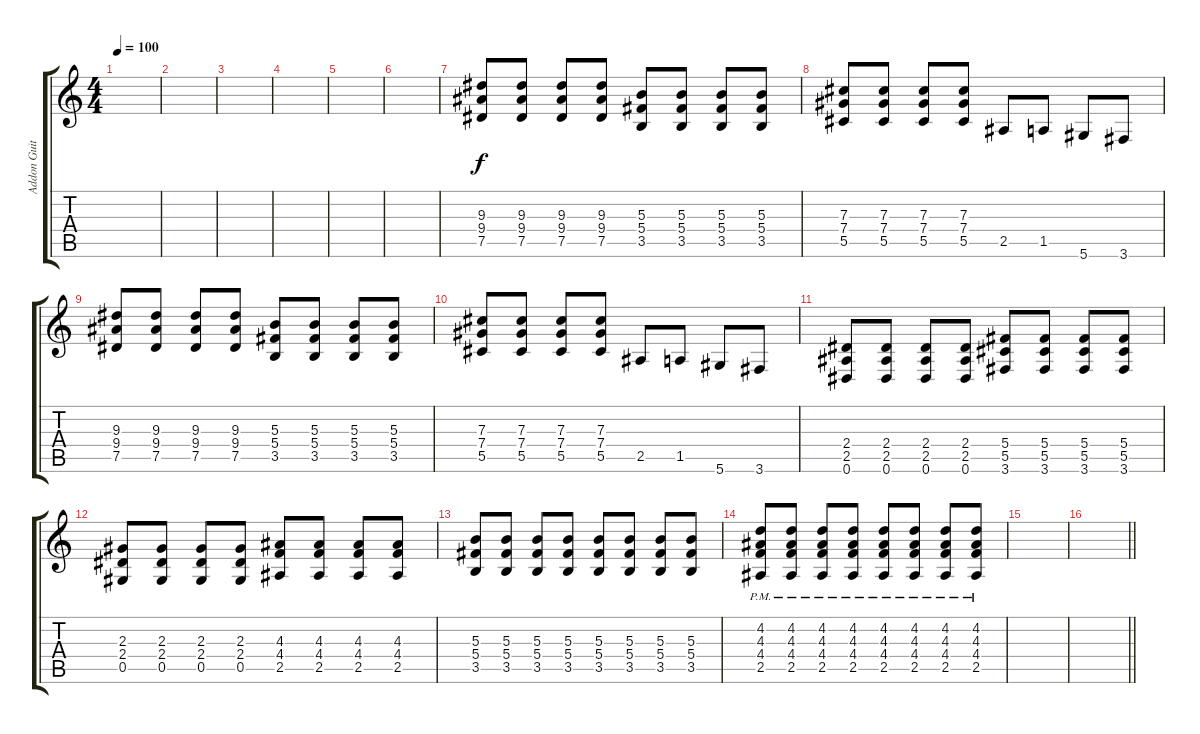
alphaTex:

\track ("Addon Guitar" "Addon Guit") {instrument distortionguitar}
\staff {score tabs}
\tuning (Eb4 Bb3 Gb3 Db3 Ab2 Eb2) {hide}
\ts (4 4)
\tempo 100
\clef g2
\ks c
|
|
|
|
|
|
(9.3 9.4 7.5).8 (9.3 9.4 7.5).8 (9.3 9.4 7.5).8 (9.3 9.4 7.5).8 (5.3 5.4 3.5).8 (5.3 5.4 3.5).8 (5.3 5.4 3.5).8 (5.3 5.4 3.5).8 |
(7.3 7.4 5.5).8 (7.3 7.4 5.5).8 (7.3 7.4 5.5).8 (7.3 7.4 5.5).8 2.5.8 1.5.8 5.6.8 3.6.8 |
(9.3 9.4 7.5).8 (9.3 9.4 7.5).8 (9.3 9.4 7.5).8 (9.3 9.4 7.5).8 (5.3 5.4 3.5).8 (5.3 5.4 3.5).8 (5.3 5.4 3.5).8 (5.3 5.4 3.5).8 |
(7.3 7.4 5.5).8 (7.3 7.4 5.5).8 (7.3 7.4 5.5).8 (7.3 7.4 5.5).8 2.5.8 1.5.8 5.6.8 3.6.8 |
(2.4 2.5 0.6).8 (2.4 2.5 0.6).8 (2.4 2.5 0.6).8 (2.4 2.5 0.6).8 (5.4 5.5 3.6).8 (5.4 5.5 3.6).8 (5.4 5.5 3.6).8 (5.4 5.5 3.6).8 |
(2.3 2.4 0.5).8 (2.3 2.4 0.5).8 (2.3 2.4 0.5).8 (2.3 2.4 0.5).8 (4.3 4.4 2.5).8 (4.3 4.4 2.5).8 (4.3 4.4 2.5).8 (4.3 4.4 2.5).8 |
(5.3 5.4 3.5).8 (5.3 5.4 3.5).8 (5.3 5.4 3.5).8 (5.3 5.4 3.5).8 (5.3 5.4 3.5).8 (5.3 5.4 3.5).8 (5.3 5.4 3.5).8 (5.3 5.4 3.5).8 |
(4.2{pm} 4.3{pm} 4.4{pm} 2.5{pm}).8 (4.2{pm} 4.3{pm} 4.4{pm} 2.5{pm}).8 (4.2{pm} 4.3{pm} 4.4{pm} 2.5{pm}).8 (4.2{pm} 4.3{pm} 4.4{pm} 2.5{pm}).8 (4.2{pm} 4.3{pm} 4.4{pm} 2.5{pm}).8 (4.2{pm} 4.3{pm} 4.4{pm} 2.5{pm}).8 (4.2{pm} 4.3{pm} 4.4{pm} 2.5{pm}).8 (4.2{pm} 4.3{pm} 4.4{pm} 2.5{pm}).8 |
|
\barLineRight lightlight
